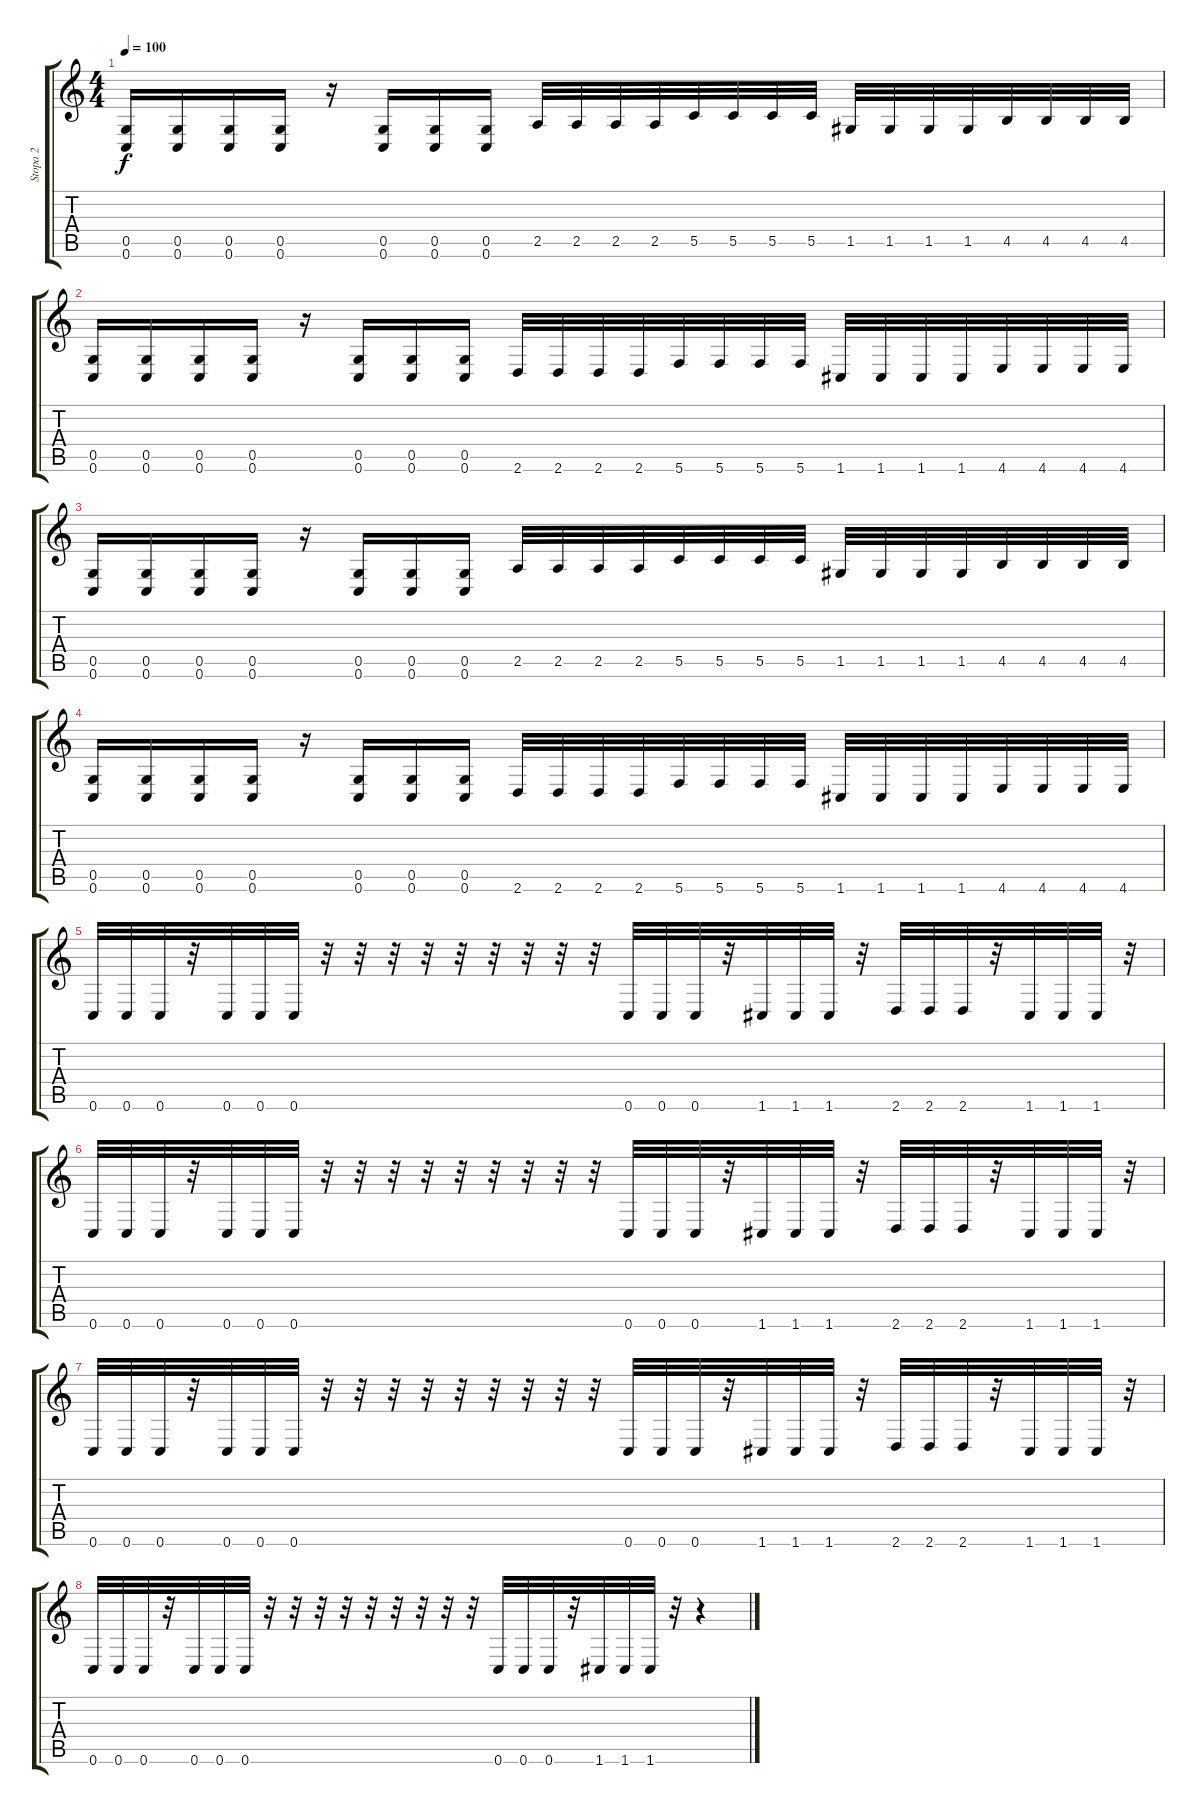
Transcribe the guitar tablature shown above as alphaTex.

\track ("Stopa 2" "Stopa 2") {instrument distortionguitar}
\staff {score tabs}
\tuning (D4 A3 F3 C3 G2 C2) {hide}
\ts (4 4)
\tempo 100
\clef g2
\ks c
(0.5 0.6).16{dy f} (0.5 0.6).16 (0.5 0.6).16 (0.5 0.6).16 r.16 (0.5 0.6).16 (0.5 0.6).16 (0.5 0.6).16 2.5.32 2.5.32 2.5.32 2.5.32 5.5.32 5.5.32 5.5.32 5.5.32 1.5.32 1.5.32 1.5.32 1.5.32 4.5.32 4.5.32 4.5.32 4.5.32 |
(0.5 0.6).16 (0.5 0.6).16 (0.5 0.6).16 (0.5 0.6).16 r.16 (0.5 0.6).16 (0.5 0.6).16 (0.5 0.6).16 2.6.32 2.6.32 2.6.32 2.6.32 5.6.32 5.6.32 5.6.32 5.6.32 1.6.32 1.6.32 1.6.32 1.6.32 4.6.32 4.6.32 4.6.32 4.6.32 |
(0.5 0.6).16 (0.5 0.6).16 (0.5 0.6).16 (0.5 0.6).16 r.16 (0.5 0.6).16 (0.5 0.6).16 (0.5 0.6).16 2.5.32 2.5.32 2.5.32 2.5.32 5.5.32 5.5.32 5.5.32 5.5.32 1.5.32 1.5.32 1.5.32 1.5.32 4.5.32 4.5.32 4.5.32 4.5.32 |
(0.5 0.6).16 (0.5 0.6).16 (0.5 0.6).16 (0.5 0.6).16 r.16 (0.5 0.6).16 (0.5 0.6).16 (0.5 0.6).16 2.6.32 2.6.32 2.6.32 2.6.32 5.6.32 5.6.32 5.6.32 5.6.32 1.6.32 1.6.32 1.6.32 1.6.32 4.6.32 4.6.32 4.6.32 4.6.32 |
0.6.32 0.6.32 0.6.32 r.32 0.6.32 0.6.32 0.6.32 r.32 r.32 r.32 r.32 r.32 r.32 r.32 r.32 r.32 0.6.32 0.6.32 0.6.32 r.32 1.6.32 1.6.32 1.6.32 r.32 2.6.32 2.6.32 2.6.32 r.32 1.6.32 1.6.32 1.6.32 r.32 |
0.6.32 0.6.32 0.6.32 r.32 0.6.32 0.6.32 0.6.32 r.32 r.32 r.32 r.32 r.32 r.32 r.32 r.32 r.32 0.6.32 0.6.32 0.6.32 r.32 1.6.32 1.6.32 1.6.32 r.32 2.6.32 2.6.32 2.6.32 r.32 1.6.32 1.6.32 1.6.32 r.32 |
0.6.32 0.6.32 0.6.32 r.32 0.6.32 0.6.32 0.6.32 r.32 r.32 r.32 r.32 r.32 r.32 r.32 r.32 r.32 0.6.32 0.6.32 0.6.32 r.32 1.6.32 1.6.32 1.6.32 r.32 2.6.32 2.6.32 2.6.32 r.32 1.6.32 1.6.32 1.6.32 r.32 |
0.6.32 0.6.32 0.6.32 r.32 0.6.32 0.6.32 0.6.32 r.32 r.32 r.32 r.32 r.32 r.32 r.32 r.32 r.32 0.6.32 0.6.32 0.6.32 r.32 1.6.32 1.6.32 1.6.32 r.32 r.4
